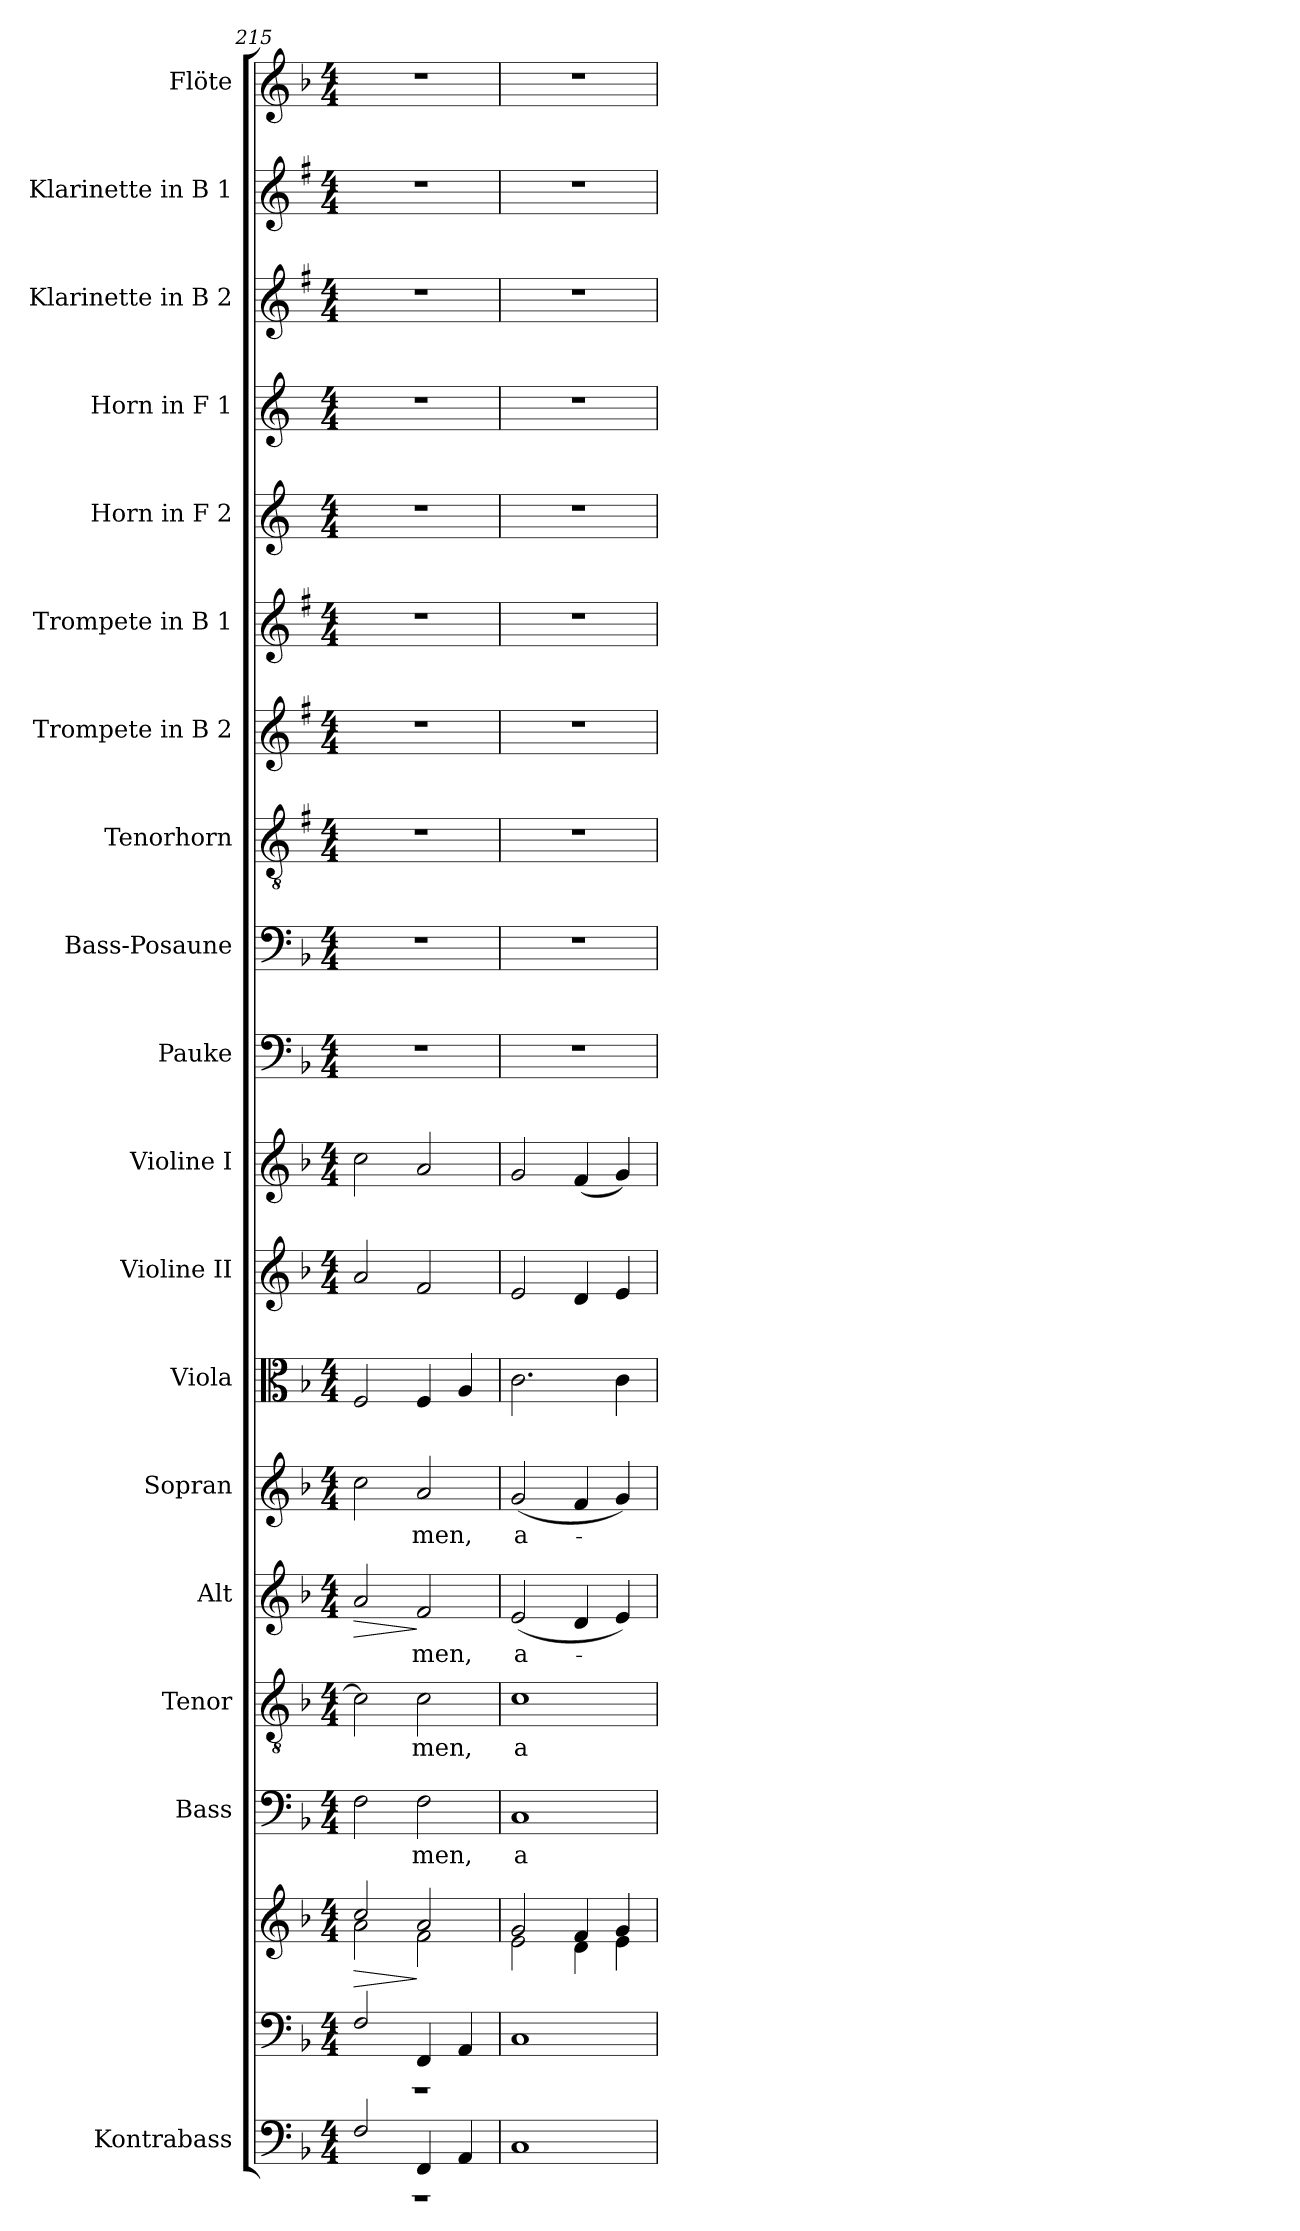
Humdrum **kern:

**kern	**kern	**kern	**dynam	**kern	**text	**kern	**text	**kern	**text	**dynam	**kern	**text	**kern	**kern	**kern	**kern	**kern	**kern	**kern	**kern	**kern	**kern	**kern	**kern	**kern
*part19	*part18	*part18	*part18	*part17	*part17	*part16	*part16	*part15	*part15	*part15	*part14	*part14	*part13	*part12	*part11	*part10	*part9	*part8	*part7	*part6	*part5	*part4	*part3	*part2	*part1
*staff20	*staff19	*staff18	*staff18/19	*staff17	*staff17	*staff16	*staff16	*staff15	*staff15	*staff15	*staff14	*staff14	*staff13	*staff12	*staff11	*staff10	*staff9	*staff8	*staff7	*staff6	*staff5	*staff4	*staff3	*staff2	*staff1
*I"Kontrabass	*	*	*	*I"Bass	*	*I"Tenor	*	*I"Alt	*	*	*I"Sopran	*	*I"Viola	*I"Violine II	*I"Violine I	*I"Pauke	*I"Bass-Posaune	*I"Tenorhorn	*I"Trompete in B 2	*I"Trompete in B 1	*I"Horn in F 2	*I"Horn in F 1	*I"Klarinette in B 2	*I"Klarinette in B 1	*I"Flöte
*I'Kb.	*	*	*	*I'B	*	*I'T	*	*I'A	*	*	*I'S	*	*I'Vla.	*I'Vl. II	*I'Vl. I	*I'Pk.	*I'B. Pos.	*I'T	*	*	*I'Hrn. 2	*I'Hrn. 1	*	*	*I'Fl.
*clefF4	*clefF4	*clefG2	*	*clefF4	*	*clefGv2	*	*clefG2	*	*	*clefG2	*	*clefC3	*clefG2	*clefG2	*clefF4	*clefF4	*clefGv2	*clefG2	*clefG2	*clefG2	*clefG2	*clefG2	*clefG2	*clefG2
*ITrd7c12	*	*	*	*	*	*	*	*	*	*	*	*	*	*	*	*	*	*ITrd1c2	*ITrd1c2	*ITrd1c2	*ITrd4c7	*ITrd4c7	*ITrd1c2	*ITrd1c2	*
*k[b-]	*k[b-]	*k[b-]	*	*k[b-]	*	*k[b-]	*	*k[b-]	*	*	*k[b-]	*	*k[b-]	*k[b-]	*k[b-]	*k[b-]	*k[b-]	*k[b-]	*k[b-]	*k[b-]	*k[b-]	*k[b-]	*k[b-]	*k[b-]	*k[b-]
*F:	*F:	*F:	*	*F:	*	*F:	*	*F:	*	*	*F:	*	*F:	*F:	*F:	*F:	*F:	*F:	*F:	*F:	*F:	*F:	*F:	*F:	*F:
*M4/4	*M4/4	*M4/4	*	*M4/4	*	*M4/4	*	*M4/4	*	*	*M4/4	*	*M4/4	*M4/4	*M4/4	*M4/4	*M4/4	*M4/4	*M4/4	*M4/4	*M4/4	*M4/4	*M4/4	*M4/4	*M4/4
=215	=215	=215	=215	=215	=215	=215	=215	=215	=215	=215	=215	=215	=215	=215	=215	=215	=215	=215	=215	=215	=215	=215	=215	=215	=215
*^	*^	*	*	*	*	*	*	*	*	*	*	*	*	*	*	*	*	*	*	*	*	*	*	*	*
!	!	!	!	!	!LO:HP:b	!	!	!	!	!	!	!LO:HP:b	!	!	!	!	!	!	!	!	!	!	!	!	!	!	!
*	*	*	*	*^	*	*	*	*	*	*	*	*	*	*	*	*	*	*	*	*	*	*	*	*	*	*	*
2FF/	1rBBB	2F/	1rBBB	2cc/	2a\	>	2F\	.	2c\]	.	2a/	.	>	2cc\	.	2F/	2a/	2cc\	1r	1r	1r	1r	1r	1r	1r	1r	1r	1r
!	!	!	!	!	!	!	!	!LO:LY:b	!	!LO:LY:b	!	!LO:LY:b	!	!	!LO:LY:b	!	!	!	!	!	!	!	!	!	!	!	!	!
4FFF/	.	4FF/	.	2a/	2f\	]	2F\	-men,	2c\	-men,	2f/	-men,	]	2a/	-men,	4F/	2f/	2a/	.	.	.	.	.	.	.	.	.	.
4AAA/	.	4AA/	.	.	.	.	.	.	.	.	.	.	.	.	.	4A/	.	.	.	.	.	.	.	.	.	.	.	.
*v	*v	*	*	*	*	*	*	*	*	*	*	*	*	*	*	*	*	*	*	*	*	*	*	*	*	*	*	*
*	*v	*v	*	*	*	*	*	*	*	*	*	*	*	*	*	*	*	*	*	*	*	*	*	*	*	*	*
=216	=216	=216	=216	=216	=216	=216	=216	=216	=216	=216	=216	=216	=216	=216	=216	=216	=216	=216	=216	=216	=216	=216	=216	=216	=216	=216
!	!	!	!	!	!	!LO:LY:b	!	!LO:LY:b	!	!LO:LY:b	!	!	!LO:LY:b	!	!	!	!	!	!	!	!	!	!	!	!	!
1CC	1C	2g/	2e\	.	1C	a-	1c	a-	(<2e/	a-	.	(<2g/	a-	2.c\	2e/	2g/	1r	1r	1r	1r	1r	1r	1r	1r	1r	1r
.	.	4f/	4d\	.	.	.	.	.	4d/	.	.	4f/	.	.	4d/	(<4f/	.	.	.	.	.	.	.	.	.	.
.	.	4g/	4e\	.	.	.	.	.	4e/)	.	.	4g/)	.	4c\	4e/	4g/)	.	.	.	.	.	.	.	.	.	.
*	*	*v	*v	*	*	*	*	*	*	*	*	*	*	*	*	*	*	*	*	*	*	*	*	*	*	*
=	=	=	=	=	=	=	=	=	=	=	=	=	=	=	=	=	=	=	=	=	=	=	=	=	=
*-	*-	*-	*-	*-	*-	*-	*-	*-	*-	*-	*-	*-	*-	*-	*-	*-	*-	*-	*-	*-	*-	*-	*-	*-	*-
